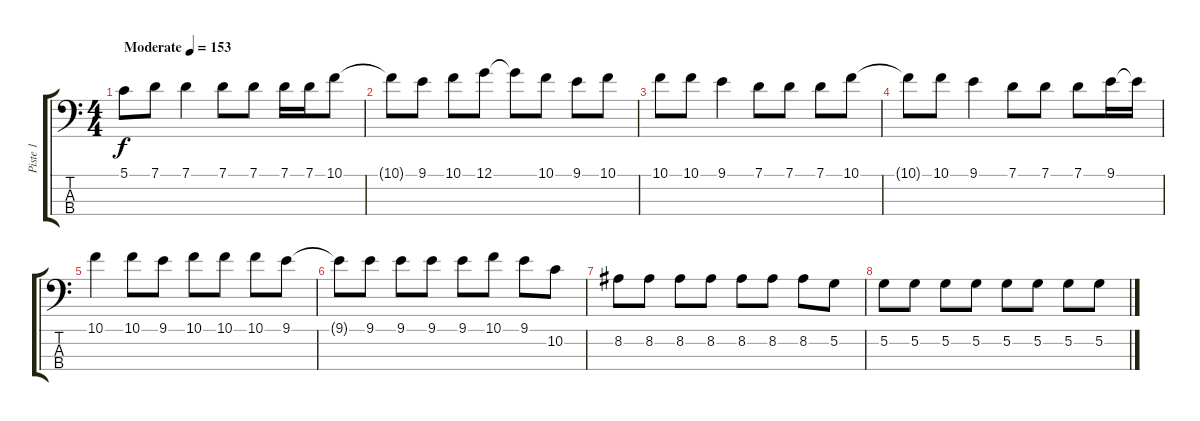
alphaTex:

\track ("Piste 1" "Piste 1") {instrument electricbassfinger}
\staff {score tabs}
\tuning (G2 D2 A1 E1) {hide}
\ts (4 4)
\tempo (153 "Moderate")
\clef f4
\ks c
5.1.8{dy f instrument electricbassfinger} 7.1.8 7.1.4 7.1.8 7.1.8 7.1.16 7.1.16 10.1.8 |
10.1{t}.8 9.1.8 10.1.8 12.1.8 12.1{t}.8 10.1.8 9.1.8 10.1.8 |
10.1.8 10.1.8 9.1.4 7.1.8 7.1.8 7.1.8 10.1.8 |
10.1{t}.8 10.1.8 9.1.4 7.1.8 7.1.8 7.1.8 9.1.16 9.1{t}.16 |
10.1.4 10.1.8 9.1.8 10.1.8 10.1.8 10.1.8 9.1.8 |
9.1{t}.8 9.1.8 9.1.8 9.1.8 9.1.8 10.1.8 9.1.8 10.2.8 |
8.2.8 8.2.8 8.2.8 8.2.8 8.2.8 8.2.8 8.2.8 5.2.8 |
5.2.8 5.2.8 5.2.8 5.2.8 5.2.8 5.2.8 5.2.8 5.2.8
